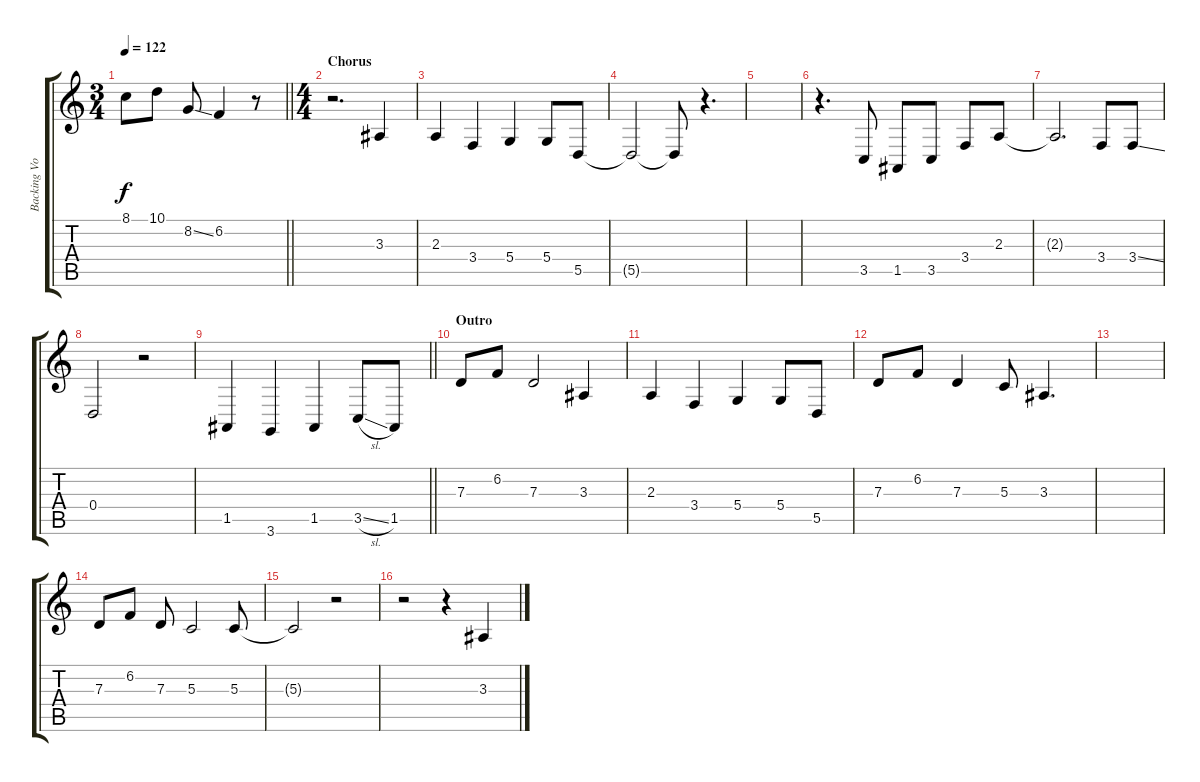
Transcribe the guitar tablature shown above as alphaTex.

\track ("Backing Vocals" "Backing Vo") {instrument sopranosax}
\staff {score tabs}
\tuning (E4 B3 G3 D3 A2 E2) {hide}
\ts (3 4)
\tempo 122
\clef g2
\barLineRight lightlight
\ks c
8.1{t}.8{dy f} 10.1.8 8.2{ss}.8 6.2.4 r.8 |
\ts (4 4)
\section ("" "Chorus")
r.2{d} 3.3.4 |
2.3.4 3.4.4 5.4.4 5.4.8 5.5.8 |
5.5{t}.2 5.5{t}.8 r.4{d} |
|
r.4{d} 3.5.8 1.5.8 3.5.8 3.4.8 2.3.8 |
2.3{t}.2{d} 3.4.8 3.4{ss}.8 |
0.4.2 r.2 |
\barLineRight lightlight
1.5.4 3.6.4 1.5.4 3.5{sl}.8 1.5.8 |
\section ("" "Outro")
7.3.8{balance 15} 6.2.8 7.3.2 3.3.4 |
2.3.4 3.4.4 5.4.4 5.4.8 5.5.8 |
7.3.8 6.2.8 7.3.4 5.3.8 3.3.4{d} |
|
7.3.8 6.2.8 7.3.8 5.3.2 5.3.8 |
5.3{t}.2 r.2 |
r.2 r.4 3.3.4
